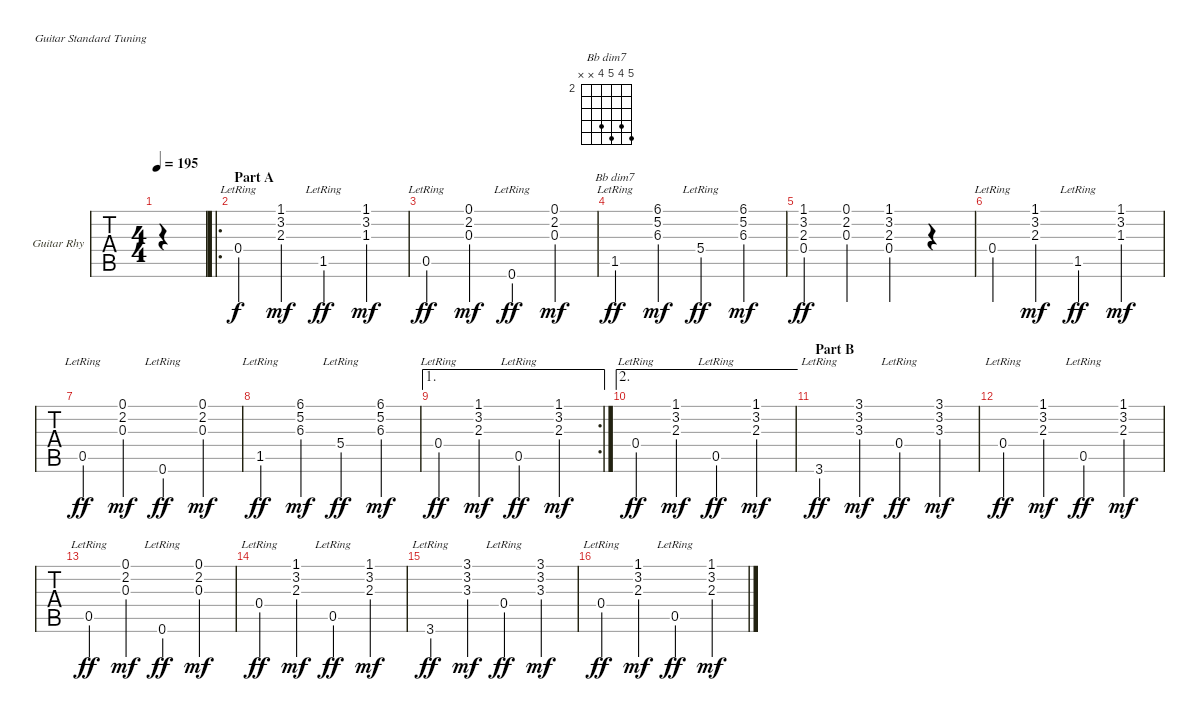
\bracketExtendMode nobrackets
\firstSystemTrackNameOrientation horizontal
\otherSystemsTrackNameOrientation horizontal
\track ("Guitar Rhythm" "Guitar Rhy") {instrument acousticguitarsteel}
\staff {tabs}
\tuning (E4 B3 G3 D3 A2 E2)
\chord ("Bb dim7" 6 5 6 5 x x) {firstfret 2 showfingering false}
\ts (4 4)
\tempo 195
\clef g2
\ks dminor
|
\ro
\section ("" "Part A")
0.4{lr}.4 (1.1 3.2 2.3).4{dy mf} 1.5{lr}.4{dy ff} (1.1 3.2 1.3).4{dy mf} |
0.5{lr}.4{dy ff} (0.1 2.2 0.3).4{dy mf} 0.6{lr}.4{dy ff} (0.1 2.2 0.3).4{dy mf} |
1.5{lr}.4{ch "Bb dim7" dy ff} (6.1 5.2 6.3).4{dy mf} 5.4{lr}.4{dy ff} (6.1 5.2 6.3).4{dy mf} |
(1.1 3.2 2.3 0.4).4{dy ff} (0.1 2.2 0.3).4 (1.1 3.2 2.3 0.4).4 r.4 |
0.4{lr}.4 (1.1 3.2 2.3).4{dy mf} 1.5{lr}.4{dy ff} (1.1 3.2 1.3).4{dy mf} |
0.5{lr}.4{dy ff} (0.1 2.2 0.3).4{dy mf} 0.6{lr}.4{dy ff} (0.1 2.2 0.3).4{dy mf} |
1.5{lr}.4{dy ff} (6.1 5.2 6.3).4{dy mf} 5.4{lr}.4{dy ff} (6.1 5.2 6.3).4{dy mf} |
\ae 1
\rc 2
0.4{lr}.4{dy ff} (1.1 3.2 2.3).4{dy mf} 0.5{lr}.4{dy ff} (1.1 3.2 2.3).4{dy mf} |
\ae 2
0.4{lr}.4{dy ff} (1.1 3.2 2.3).4{dy mf} 0.5{lr}.4{dy ff} (1.1 3.2 2.3).4{dy mf} |
\section ("" "Part B")
3.6{lr}.4{dy ff} (3.1 3.2 3.3).4{dy mf} 0.4{lr}.4{dy ff} (3.1 3.2 3.3).4{dy mf} |
0.4{lr}.4{dy ff} (1.1 3.2 2.3).4{dy mf} 0.5{lr}.4{dy ff} (1.1 3.2 2.3).4{dy mf} |
0.5{lr}.4{dy ff} (0.1 2.2 0.3).4{dy mf} 0.6{lr}.4{dy ff} (0.1 2.2 0.3).4{dy mf} |
0.4{lr}.4{dy ff} (1.1 3.2 2.3).4{dy mf} 0.5{lr}.4{dy ff} (1.1 3.2 2.3).4{dy mf} |
3.6{lr}.4{dy ff} (3.1 3.2 3.3).4{dy mf} 0.4{lr}.4{dy ff} (3.1 3.2 3.3).4{dy mf} |
0.4{lr}.4{dy ff} (1.1 3.2 2.3).4{dy mf} 0.5{lr}.4{dy ff} (1.1 3.2 2.3).4{dy mf}
